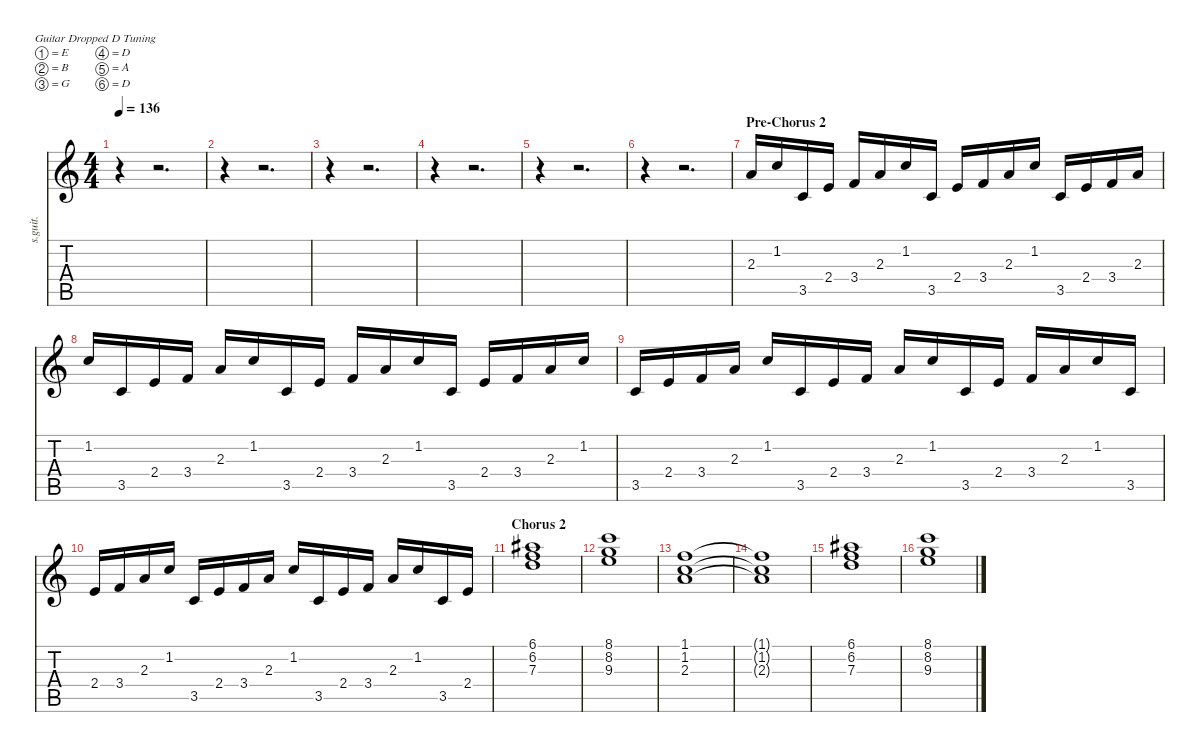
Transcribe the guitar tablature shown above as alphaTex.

\defaultSystemsLayout 4
\hideDynamics
\bracketExtendMode nobrackets
\track ("(Synth)" "s.guit.") {instrument stringensemble1}
\staff {score tabs}
\tuning (E4 B3 G3 D3 A2 D2)
\displaytranspose 12
\ts (4 4)
\tempo 136
\clef g2
\ks c
r.4{dy f} r.2{d} |
r.4 r.2{d} |
r.4 r.2{d} |
r.4 r.2{d} |
r.4 r.2{d} |
r.4 r.2{d} |
\section ("" "Pre-Chorus 2")
2.3.16{lyrics (0 "") lyrics (1 "") lyrics (2 "") lyrics (3 "") lyrics (4 "")} 1.2.16{lyrics (0 "") lyrics (1 "") lyrics (2 "") lyrics (3 "") lyrics (4 "")} 3.5.16{lyrics (0 "") lyrics (1 "") lyrics (2 "") lyrics (3 "") lyrics (4 "")} 2.4.16{lyrics (0 "") lyrics (1 "") lyrics (2 "") lyrics (3 "") lyrics (4 "")} 3.4.16{lyrics (0 "") lyrics (1 "") lyrics (2 "") lyrics (3 "") lyrics (4 "")} 2.3.16{lyrics (0 "") lyrics (1 "") lyrics (2 "") lyrics (3 "") lyrics (4 "")} 1.2.16{lyrics (0 "") lyrics (1 "") lyrics (2 "") lyrics (3 "") lyrics (4 "")} 3.5.16{lyrics (0 "") lyrics (1 "") lyrics (2 "") lyrics (3 "") lyrics (4 "")} 2.4.16{lyrics (0 "") lyrics (1 "") lyrics (2 "") lyrics (3 "") lyrics (4 "")} 3.4.16{lyrics (0 "") lyrics (1 "") lyrics (2 "") lyrics (3 "") lyrics (4 "")} 2.3.16{lyrics (0 "") lyrics (1 "") lyrics (2 "") lyrics (3 "") lyrics (4 "")} 1.2.16{lyrics (0 "") lyrics (1 "") lyrics (2 "") lyrics (3 "") lyrics (4 "")} 3.5.16{lyrics (0 "") lyrics (1 "") lyrics (2 "") lyrics (3 "") lyrics (4 "")} 2.4.16{lyrics (0 "") lyrics (1 "") lyrics (2 "") lyrics (3 "") lyrics (4 "")} 3.4.16{lyrics (0 "") lyrics (1 "") lyrics (2 "") lyrics (3 "") lyrics (4 "")} 2.3.16{lyrics (0 "") lyrics (1 "") lyrics (2 "") lyrics (3 "") lyrics (4 "")} |
1.2.16{lyrics (0 "") lyrics (1 "") lyrics (2 "") lyrics (3 "") lyrics (4 "")} 3.5.16{lyrics (0 "") lyrics (1 "") lyrics (2 "") lyrics (3 "") lyrics (4 "")} 2.4.16{lyrics (0 "") lyrics (1 "") lyrics (2 "") lyrics (3 "") lyrics (4 "")} 3.4.16{lyrics (0 "") lyrics (1 "") lyrics (2 "") lyrics (3 "") lyrics (4 "")} 2.3.16{lyrics (0 "") lyrics (1 "") lyrics (2 "") lyrics (3 "") lyrics (4 "")} 1.2.16{lyrics (0 "") lyrics (1 "") lyrics (2 "") lyrics (3 "") lyrics (4 "")} 3.5.16{lyrics (0 "") lyrics (1 "") lyrics (2 "") lyrics (3 "") lyrics (4 "")} 2.4.16{lyrics (0 "") lyrics (1 "") lyrics (2 "") lyrics (3 "") lyrics (4 "")} 3.4.16{lyrics (0 "") lyrics (1 "") lyrics (2 "") lyrics (3 "") lyrics (4 "")} 2.3.16{lyrics (0 "") lyrics (1 "") lyrics (2 "") lyrics (3 "") lyrics (4 "")} 1.2.16{lyrics (0 "") lyrics (1 "") lyrics (2 "") lyrics (3 "") lyrics (4 "")} 3.5.16{lyrics (0 "") lyrics (1 "") lyrics (2 "") lyrics (3 "") lyrics (4 "")} 2.4.16{lyrics (0 "") lyrics (1 "") lyrics (2 "") lyrics (3 "") lyrics (4 "")} 3.4.16{lyrics (0 "") lyrics (1 "") lyrics (2 "") lyrics (3 "") lyrics (4 "")} 2.3.16{lyrics (0 "") lyrics (1 "") lyrics (2 "") lyrics (3 "") lyrics (4 "")} 1.2.16{lyrics (0 "") lyrics (1 "") lyrics (2 "") lyrics (3 "") lyrics (4 "")} |
3.5.16{lyrics (0 "") lyrics (1 "") lyrics (2 "") lyrics (3 "") lyrics (4 "")} 2.4.16{lyrics (0 "") lyrics (1 "") lyrics (2 "") lyrics (3 "") lyrics (4 "")} 3.4.16{lyrics (0 "") lyrics (1 "") lyrics (2 "") lyrics (3 "") lyrics (4 "")} 2.3.16{lyrics (0 "") lyrics (1 "") lyrics (2 "") lyrics (3 "") lyrics (4 "")} 1.2.16{lyrics (0 "") lyrics (1 "") lyrics (2 "") lyrics (3 "") lyrics (4 "")} 3.5.16{lyrics (0 "") lyrics (1 "") lyrics (2 "") lyrics (3 "") lyrics (4 "")} 2.4.16{lyrics (0 "") lyrics (1 "") lyrics (2 "") lyrics (3 "") lyrics (4 "")} 3.4.16{lyrics (0 "") lyrics (1 "") lyrics (2 "") lyrics (3 "") lyrics (4 "")} 2.3.16{lyrics (0 "") lyrics (1 "") lyrics (2 "") lyrics (3 "") lyrics (4 "")} 1.2.16{lyrics (0 "") lyrics (1 "") lyrics (2 "") lyrics (3 "") lyrics (4 "")} 3.5.16{lyrics (0 "") lyrics (1 "") lyrics (2 "") lyrics (3 "") lyrics (4 "")} 2.4.16{lyrics (0 "") lyrics (1 "") lyrics (2 "") lyrics (3 "") lyrics (4 "")} 3.4.16{lyrics (0 "") lyrics (1 "") lyrics (2 "") lyrics (3 "") lyrics (4 "")} 2.3.16{lyrics (0 "") lyrics (1 "") lyrics (2 "") lyrics (3 "") lyrics (4 "")} 1.2.16{lyrics (0 "") lyrics (1 "") lyrics (2 "") lyrics (3 "") lyrics (4 "")} 3.5.16{lyrics (0 "") lyrics (1 "") lyrics (2 "") lyrics (3 "") lyrics (4 "")} |
2.4.16{lyrics (0 "") lyrics (1 "") lyrics (2 "") lyrics (3 "") lyrics (4 "")} 3.4.16{lyrics (0 "") lyrics (1 "") lyrics (2 "") lyrics (3 "") lyrics (4 "")} 2.3.16{lyrics (0 "") lyrics (1 "") lyrics (2 "") lyrics (3 "") lyrics (4 "")} 1.2.16{lyrics (0 "") lyrics (1 "") lyrics (2 "") lyrics (3 "") lyrics (4 "")} 3.5.16{lyrics (0 "") lyrics (1 "") lyrics (2 "") lyrics (3 "") lyrics (4 "")} 2.4.16{lyrics (0 "") lyrics (1 "") lyrics (2 "") lyrics (3 "") lyrics (4 "")} 3.4.16{lyrics (0 "") lyrics (1 "") lyrics (2 "") lyrics (3 "") lyrics (4 "")} 2.3.16{lyrics (0 "") lyrics (1 "") lyrics (2 "") lyrics (3 "") lyrics (4 "")} 1.2.16{lyrics (0 "") lyrics (1 "") lyrics (2 "") lyrics (3 "") lyrics (4 "")} 3.5.16{lyrics (0 "") lyrics (1 "") lyrics (2 "") lyrics (3 "") lyrics (4 "")} 2.4.16{lyrics (0 "") lyrics (1 "") lyrics (2 "") lyrics (3 "") lyrics (4 "")} 3.4.16{lyrics (0 "") lyrics (1 "") lyrics (2 "") lyrics (3 "") lyrics (4 "")} 2.3.16{lyrics (0 "") lyrics (1 "") lyrics (2 "") lyrics (3 "") lyrics (4 "")} 1.2.16{lyrics (0 "") lyrics (1 "") lyrics (2 "") lyrics (3 "") lyrics (4 "")} 3.5.16{lyrics (0 "") lyrics (1 "") lyrics (2 "") lyrics (3 "") lyrics (4 "")} 2.4.16{lyrics (0 "") lyrics (1 "") lyrics (2 "") lyrics (3 "") lyrics (4 "")} |
\section ("" "Chorus 2")
(6.1{acc #} 6.2 7.3).1{lyrics (0 "") lyrics (1 "") lyrics (2 "") lyrics (3 "") lyrics (4 "")} |
(8.1 8.2 9.3).1{lyrics (0 "") lyrics (1 "") lyrics (2 "") lyrics (3 "") lyrics (4 "")} |
(1.1 1.2 2.3).1{lyrics (0 "") lyrics (1 "") lyrics (2 "") lyrics (3 "") lyrics (4 "")} |
(1.1{t} 1.2{t} 2.3{t}).1{lyrics (0 "") lyrics (1 "") lyrics (2 "") lyrics (3 "") lyrics (4 "")} |
(6.1{acc #} 6.2 7.3).1{lyrics (0 "") lyrics (1 "") lyrics (2 "") lyrics (3 "") lyrics (4 "")} |
(8.1 8.2 9.3).1{lyrics (0 "") lyrics (1 "") lyrics (2 "") lyrics (3 "") lyrics (4 "")}
